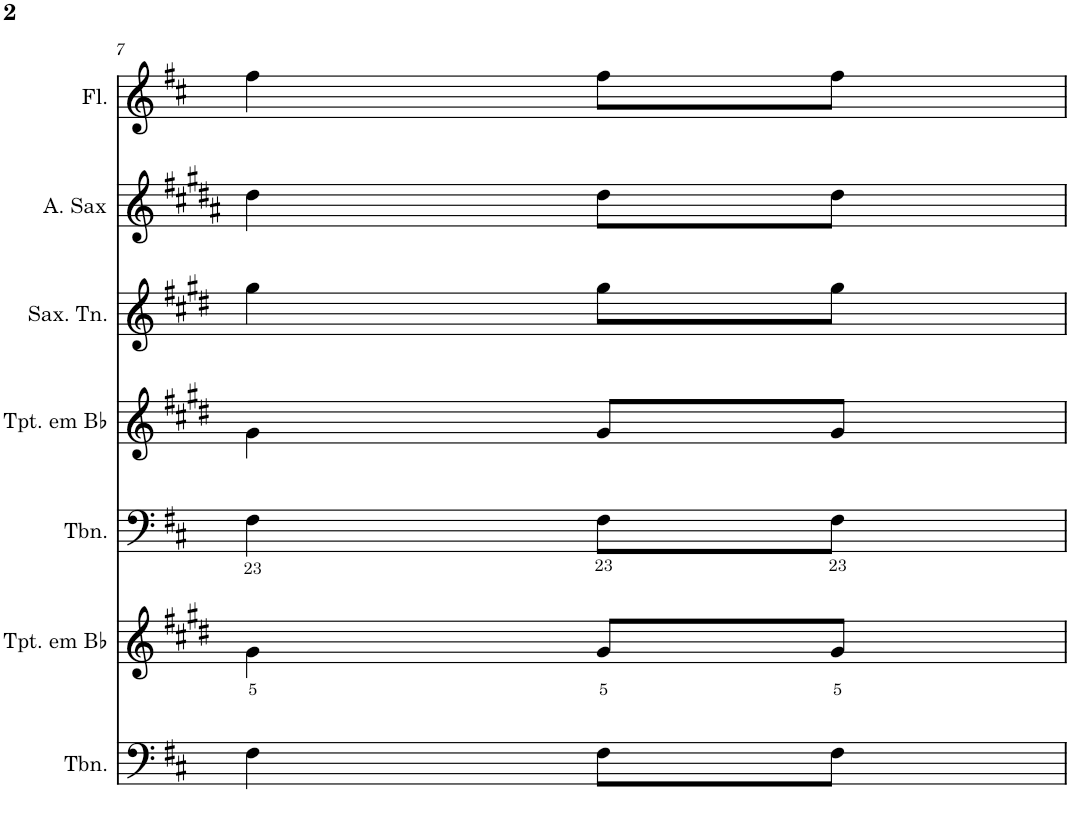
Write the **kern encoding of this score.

**kern	**kern	**kern	**kern	**kern	**kern	**kern
*part7	*part6	*part5	*part4	*part3	*part2	*part1
*staff7	*staff6	*staff5	*staff4	*staff3	*staff2	*staff1
*I"Trombone	*I"Trompete em Bb	*I"Trombone	*I"Trompete em Bb	*I"Saxofone Tenor	*I"Saxofone Alto	*I"Flauta Transversal
*I'Tbn.	*I'Tpt. em Bb	*I'Tbn.	*I'Tpt. em Bb	*I'Sax. Tn.	*	*I'Fl.
!!LO:PB:g=z
*clefF4	*clefG2	*clefF4	*clefG2	*clefG2	*clefG2	*clefG2
*	*Trd1c2	*	*Trd1c2	*Trd8c14	*Trd5c9	*
*k[f#c#]	*k[f#c#g#d#]	*k[f#c#]	*k[f#c#g#d#]	*k[f#c#g#d#]	*k[f#c#g#d#a#]	*k[f#c#]
*D:	*E:	*D:	*E:	*E:	*B:	*D:
*M2/4	*M2/4	*M2/4	*M2/4	*M2/4	*M2/4	*M2/4
=7	=7	=7	=7	=7	=7	=7
4F#\	4g#\	4F#\	4g#\	4gg#\	4dd#\	4ff#\
8F#\L	8g#/L	8F#\L	8g#/L	8gg#\L	8dd#\L	8ff#\L
8F#\J	8g#/J	8F#\J	8g#/J	8gg#\J	8dd#\J	8ff#\J
=	=	=	=	=	=	=
*-	*-	*-	*-	*-	*-	*-
